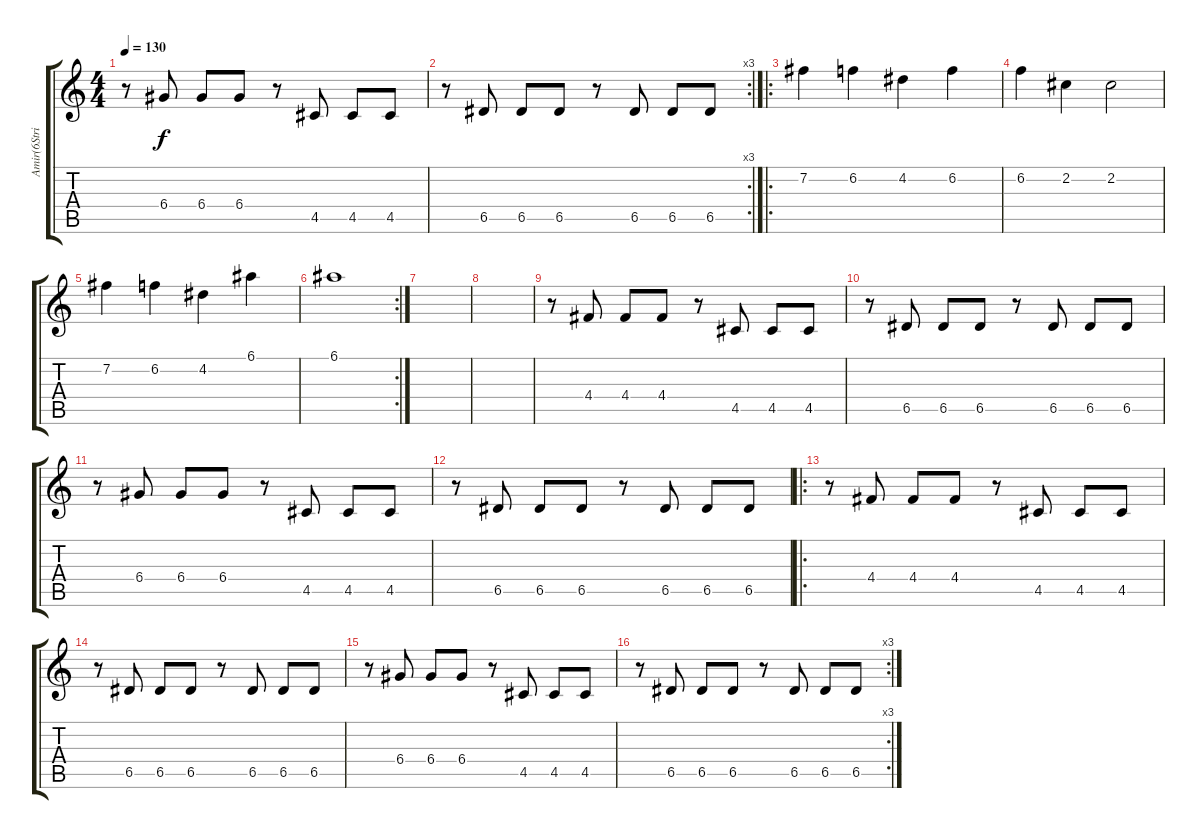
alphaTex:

\track ("Amir(6Strings)" "Amir(6Stri") {instrument distortionguitar}
\staff {score tabs}
\tuning (E4 B3 G3 D3 A2 E2) {hide}
\ts (4 4)
\tempo 130
\clef g2
\ks c
r.8{dy f} 6.4.8 6.4.8 6.4.8 r.8 4.5.8 4.5.8 4.5.8 |
\rc 3
r.8 6.5.8 6.5.8 6.5.8 r.8 6.5.8 6.5.8 6.5.8 |
\ro
7.2.4{instrument lead5charang} 6.2.4 4.2.4 6.2.4 |
6.2.4{instrument lead5charang} 2.2.4 2.2.2 |
7.2.4{instrument lead5charang} 6.2.4 4.2.4 6.1.4 |
\rc 2
6.1.1{instrument lead5charang} |
|
|
r.8{instrument distortionguitar} 4.4.8 4.4.8 4.4.8 r.8 4.5.8 4.5.8 4.5.8 |
r.8 6.5.8 6.5.8 6.5.8 r.8 6.5.8 6.5.8 6.5.8 |
r.8 6.4.8 6.4.8 6.4.8 r.8 4.5.8 4.5.8 4.5.8 |
r.8 6.5.8 6.5.8 6.5.8 r.8 6.5.8 6.5.8 6.5.8 |
\ro
r.8 4.4.8 4.4.8 4.4.8 r.8 4.5.8 4.5.8 4.5.8 |
r.8 6.5.8 6.5.8 6.5.8 r.8 6.5.8 6.5.8 6.5.8 |
r.8 6.4.8 6.4.8 6.4.8 r.8 4.5.8 4.5.8 4.5.8 |
\rc 3
r.8 6.5.8 6.5.8 6.5.8 r.8 6.5.8 6.5.8 6.5.8
